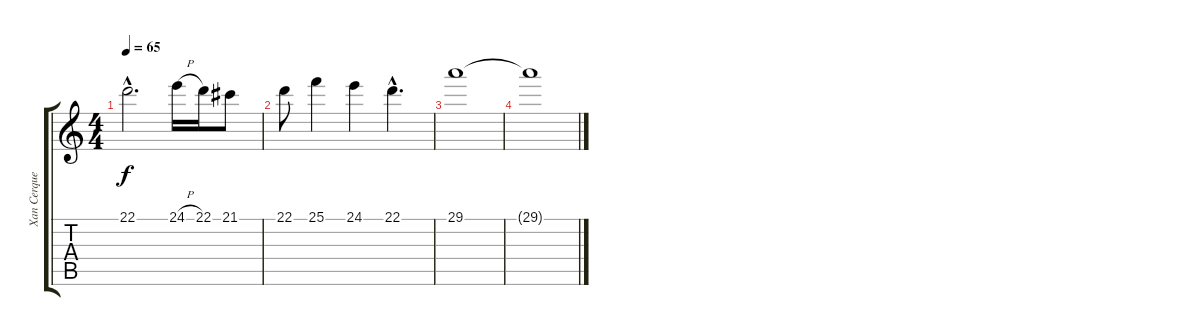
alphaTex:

\track ("Xan Cerqueiro " "Xan Cerque") {instrument flute}
\staff {score tabs}
\tuning (E4 B3 G3 D3 A2 E2) {hide}
\ts (4 4)
\tempo 65
\clef g2
\ks c
22.1{hac}.2{d dy f} 24.1{h}.16 22.1.16 21.1.8 |
22.1.8 25.1.4 24.1.4 22.1{hac}.4{d} |
29.1.1{volume 0} |
29.1{t}.1
